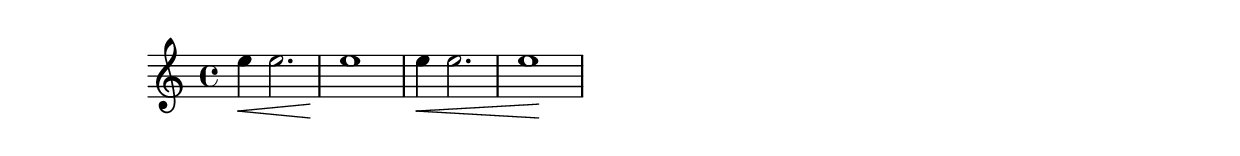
%% Do not edit this file; it is auto-generated from input/new
%% This file is in the public domain.
%% Note: this file works from version 2.12.0
\version "2.12.0"
\header {
%% Translation of GIT committish: 740b9a6c16eb30a84b216d23aeb848aa1b632be6
  texidoces = "
Si la nota que da fin a un regulador cae sobre la primera parte de
un compás, el regulador se detiene en la línea divisoria
inmediatamente precedente.  Se puede controlar este comportamiento
sobreescribiendo la propiedad @code{'to-barline}.

"
  doctitlees = "Establecer el comportamiento de los reguladores en las barras de compás"
  
%% Translation of GIT committish: 6ce7f350682dfa99af97929be1dec6b9f1cbc01a
texidocde = "
Wenn die Note, an welcher eine Crescendo-Klammer endet, die erste Note
eines Taktes ist, wird die Klammer an der vorhergehenden Tatklinie
beendet.  Dieses Verhalten kann auch mit der Eigenschaft
@code{'to-barline} geändert werden:
"
  doctitlede = "Das Verhalten von Crescendo-Klammern an Taktlinien beeinflussen"

  lsrtags = "expressive-marks"
  texidoc = "If the note which ends a hairpin falls on a downbeat,
the hairpin stops at the bar line immediately preceding.  This behavior
can be controlled by overriding the @code{'to-barline} property.
"
  doctitle = "Setting hairpin behavior at bar lines"
} % begin verbatim


\relative c'' {
  e4\< e2.
  e1\!
  \override Hairpin #'to-barline = ##f
  e4\< e2.
  e1\!
}
